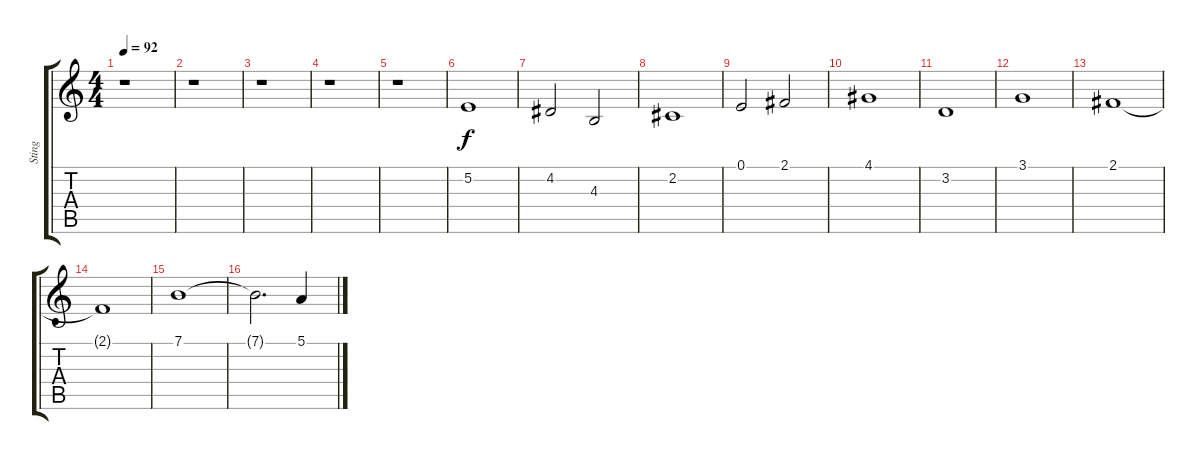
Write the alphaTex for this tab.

\track ("Sting" "Sting") {instrument synthstrings1}
\staff {score tabs}
\tuning (E4 B3 G3 D3 A2 E2) {hide}
\ts (4 4)
\tempo 92
\clef g2
\ks c
r.1{dy f} |
r.1 |
r.1 |
r.1 |
r.1 |
5.2.1 |
4.2.2 4.3.2 |
2.2.1 |
0.1.2 2.1.2 |
4.1.1 |
3.2.1 |
3.1.1 |
2.1.1 |
2.1{t}.1 |
7.1.1 |
7.1{t}.2{d} 5.1.4
